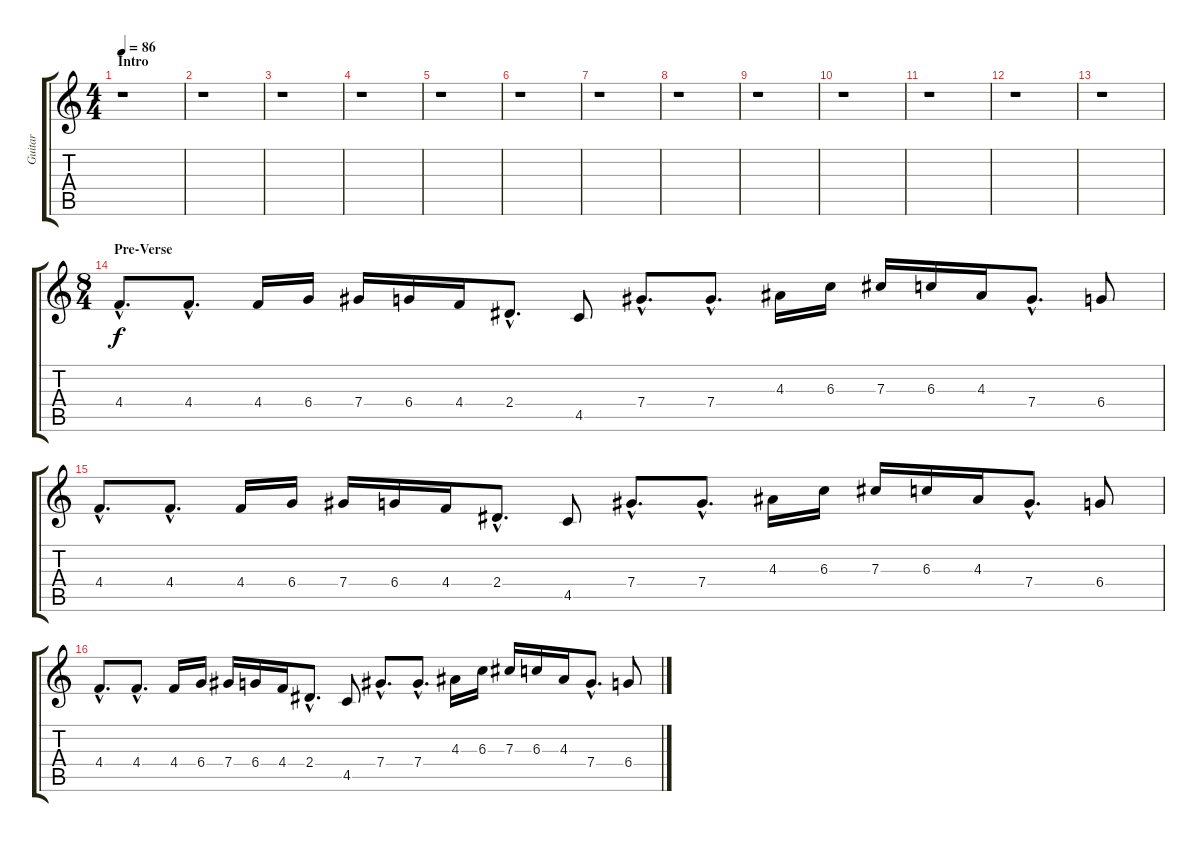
\track ("Guitar" "Guitar") {instrument overdrivenguitar}
\staff {score tabs}
\tuning (Eb4 Bb3 Gb3 Db3 Ab2 Eb2) {hide}
\ts (4 4)
\section ("" "Intro")
\tempo 86
\clef g2
\ks c
r.1{dy f instrument overdrivenguitar} |
r.1 |
r.1 |
r.1 |
r.1 |
r.1 |
r.1 |
r.1 |
r.1 |
r.1 |
r.1 |
r.1 |
r.1 |
\ts (8 4)
\section ("" "Pre-Verse")
4.4{hac}.8{d} 4.4{hac}.8{d} 4.4.16 6.4.16 7.4.16 6.4.16 4.4.16 2.4{hac}.8{d} 4.5.8 7.4{hac}.8{d} 7.4{hac}.8{d} 4.3.16 6.3.16 7.3.16 6.3.16 4.3.16 7.4{hac}.8{d} 6.4.8 |
4.4{hac}.8{d} 4.4{hac}.8{d} 4.4.16 6.4.16 7.4.16 6.4.16 4.4.16 2.4{hac}.8{d} 4.5.8 7.4{hac}.8{d} 7.4{hac}.8{d} 4.3.16 6.3.16 7.3.16 6.3.16 4.3.16 7.4{hac}.8{d} 6.4.8 |
4.4{hac}.8{d} 4.4{hac}.8{d} 4.4.16 6.4.16 7.4.16 6.4.16 4.4.16 2.4{hac}.8{d} 4.5.8 7.4{hac}.8{d} 7.4{hac}.8{d} 4.3.16 6.3.16 7.3.16 6.3.16 4.3.16 7.4{hac}.8{d} 6.4.8
